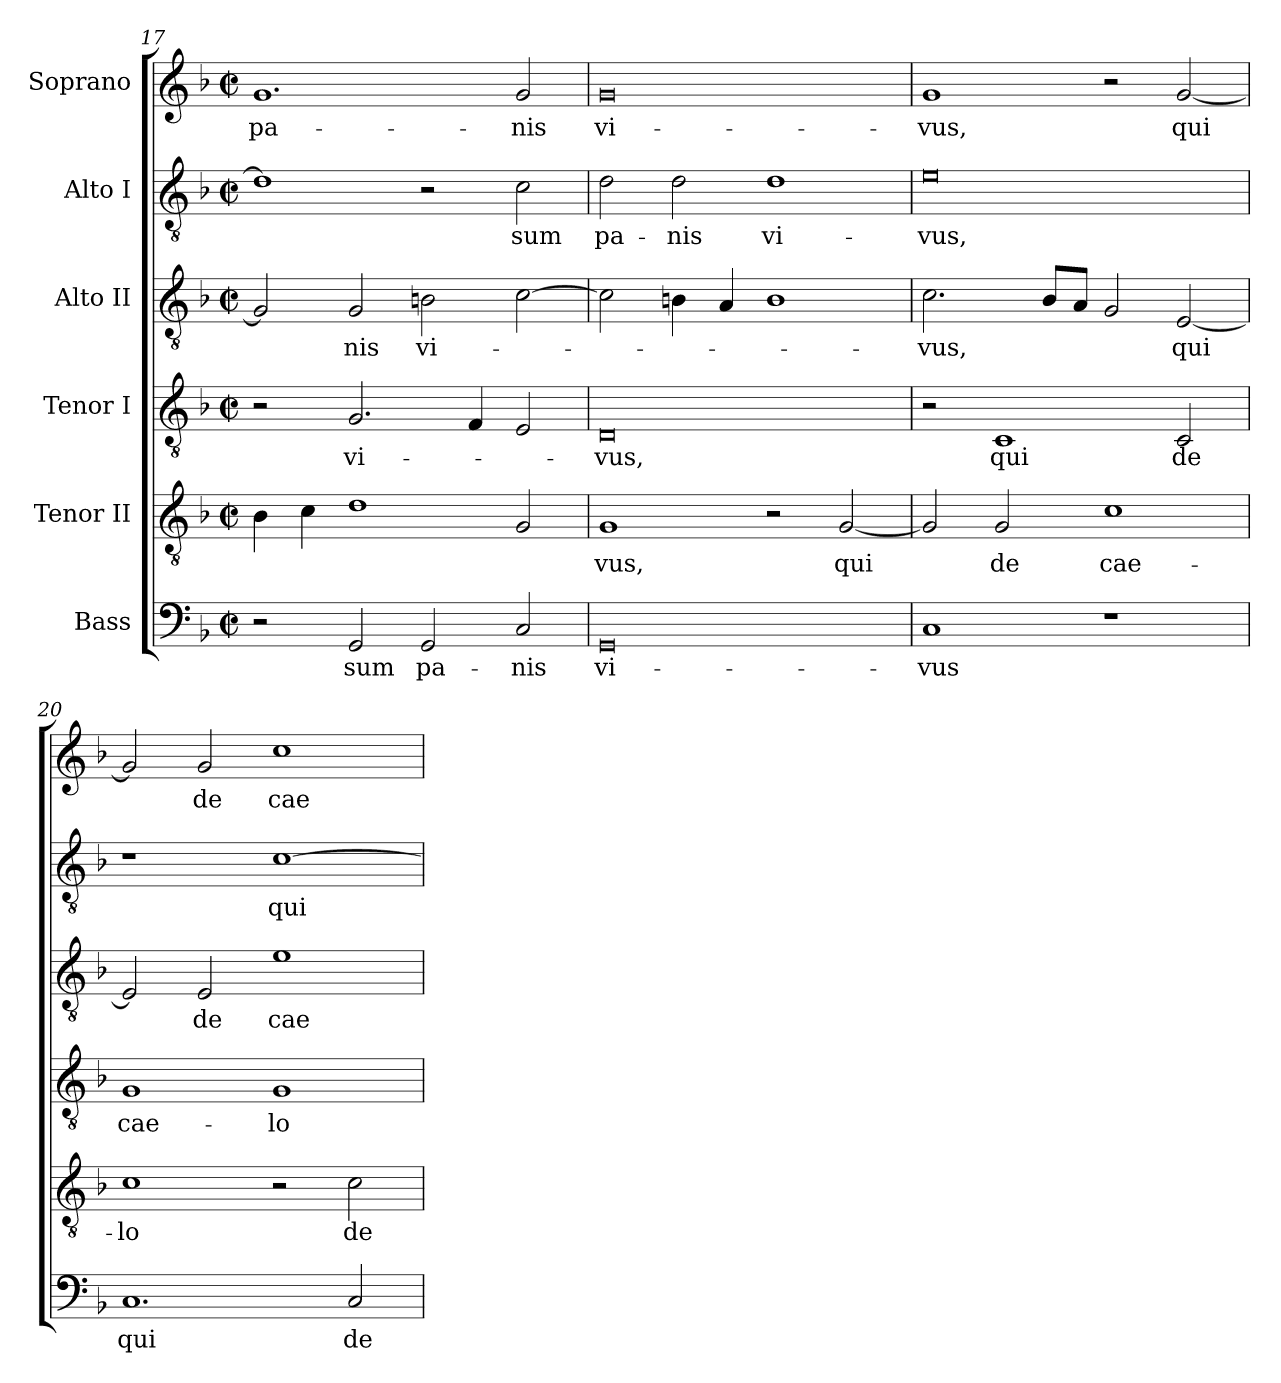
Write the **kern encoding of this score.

**kern	**text	**kern	**text	**kern	**text	**kern	**text	**kern	**text	**kern	**text
*part6	*part6	*part5	*part5	*part4	*part4	*part3	*part3	*part2	*part2	*part1	*part1
*staff6	*staff6	*staff5	*staff5	*staff4	*staff4	*staff3	*staff3	*staff2	*staff2	*staff1	*staff1
*I"Bass	*	*I"Tenor II	*	*I"Tenor I	*	*I"Alto II	*	*I"Alto I	*	*I"Soprano	*
!!LO:PB:g=z
*clefF4	*	*clefGv2	*	*clefGv2	*	*clefGv2	*	*clefGv2	*	*clefG2	*
*k[b-]	*	*k[b-]	*	*k[b-]	*	*k[b-]	*	*k[b-]	*	*k[b-]	*
*F:	*	*F:	*	*F:	*	*F:	*	*F:	*	*F:	*
*M2/2	*	*M2/2	*	*M2/2	*	*M2/2	*	*M2/2	*	*M2/2	*
*met(c|)	*	*met(c|)	*	*met(c|)	*	*met(c|)	*	*met(c|)	*	*met(c|)	*
=17	=17	=17	=17	=17	=17	=17	=17	=17	=17	=17	=17
!	!	!	!	!	!	!	!	!	!	!	!LO:LY:b:color=#000000
2r	.	4B-i\	.	2r	.	2Gi/]	.	1di]	.	1.gi	pa-
.	.	4ci\	.	.	.	.	.	.	.	.	.
!	!LO:LY:b:color=#000000	!	!	!	!	!	!	!	!	!	!
!	!	!	!	!	!LO:LY:b:color=#000000	!	!	!	!	!	!
!	!	!	!	!	!	!	!LO:LY:b:color=#000000	!	!	!	!
2GGi/	sum	1di	.	2.Gi/	vi-	2Gi/	-nis	.	.	.	.
!	!LO:LY:b:color=#000000	!	!	!	!	!	!	!	!	!	!
!	!	!	!	!	!	!	!LO:LY:b:color=#000000	!	!	!	!
2GGi/	pa-	.	.	.	.	2Bni\	vi-	2r	.	.	.
.	.	.	.	4Fi/	.	.	.	.	.	.	.
!	!LO:LY:b:color=#000000	!	!	!	!	!	!	!	!	!	!
!	!	!	!	!	!	!	!	!	!LO:LY:b:color=#000000	!	!
!	!	!	!	!	!	!	!	!	!	!	!LO:LY:b:color=#000000
2Ci/	-nis	2Gi/	.	2Ei/	.	[>2ci\	.	2ci\	sum	2gi/	-nis
=18	=18	=18	=18	=18	=18	=18	=18	=18	=18	=18	=18
!	!LO:LY:b:color=#000000	!	!	!	!	!	!	!	!	!	!
!	!	!	!LO:LY:b:color=#000000	!	!	!	!	!	!	!	!
!	!	!	!	!	!LO:LY:b:color=#000000	!	!	!	!	!	!
!	!	!	!	!	!	!	!	!	!LO:LY:b:color=#000000	!	!
!	!	!	!	!	!	!	!	!	!	!	!LO:LY:b:color=#000000
0GGi	vi-	1Gi	-vus,	0Di	-vus,	2ci\]	.	2di\	pa-	0gi	vi-
!	!	!	!	!	!	!	!	!	!LO:LY:b:color=#000000	!	!
.	.	.	.	.	.	4Bni\	.	2di\	-nis	.	.
.	.	.	.	.	.	4Ai/	.	.	.	.	.
!	!	!	!	!	!	!	!	!	!LO:LY:b:color=#000000	!	!
.	.	2r	.	.	.	1Bi	.	1di	vi-	.	.
!	!	!	!LO:LY:b:color=#000000	!	!	!	!	!	!	!	!
.	.	[<2Gi/	qui	.	.	.	.	.	.	.	.
=19	=19	=19	=19	=19	=19	=19	=19	=19	=19	=19	=19
!	!LO:LY:b:color=#000000	!	!	!	!	!	!	!	!	!	!
!	!	!	!	!	!	!	!LO:LY:b:color=#000000	!	!	!	!
!	!	!	!	!	!	!	!	!	!LO:LY:b:color=#000000	!	!
!	!	!	!	!	!	!	!	!	!	!	!LO:LY:b:color=#000000
1Ci	-vus	2Gi/]	.	2r	.	2.ci\	-vus,	0ei	-vus,	1gi	-vus,
!	!	!	!LO:LY:b:color=#000000	!	!	!	!	!	!	!	!
!	!	!	!	!	!LO:LY:b:color=#000000	!	!	!	!	!	!
.	.	2Gi/	de	1Ci	qui	.	.	.	.	.	.
.	.	.	.	.	.	8B-i/L	.	.	.	.	.
.	.	.	.	.	.	8Ai/J	.	.	.	.	.
!	!	!	!LO:LY:b:color=#000000	!	!	!	!	!	!	!	!
1r	.	1ci	cae-	.	.	2Gi/	.	.	.	2r	.
!	!	!	!	!	!LO:LY:b:color=#000000	!	!	!	!	!	!
!	!	!	!	!	!	!	!LO:LY:b:color=#000000	!	!	!	!
!	!	!	!	!	!	!	!	!	!	!	!LO:LY:b:color=#000000
.	.	.	.	2Ci/	de	[<2Ei/	qui	.	.	[<2gi/	qui
=20	=20	=20	=20	=20	=20	=20	=20	=20	=20	=20	=20
!	!LO:LY:b:color=#000000	!	!	!	!	!	!	!	!	!	!
!	!	!	!LO:LY:b:color=#000000	!	!	!	!	!	!	!	!
!	!	!	!	!	!LO:LY:b:color=#000000	!	!	!	!	!	!
1.Ci	qui	1ci	-lo	1Gi	cae-	2Ei/]	.	1r	.	2gi/]	.
!	!	!	!	!	!	!	!LO:LY:b:color=#000000	!	!	!	!
!	!	!	!	!	!	!	!	!	!	!	!LO:LY:b:color=#000000
.	.	.	.	.	.	2Ei/	de	.	.	2gi/	de
!	!	!	!	!	!LO:LY:b:color=#000000	!	!	!	!	!	!
!	!	!	!	!	!	!	!LO:LY:b:color=#000000	!	!	!	!
!	!	!	!	!	!	!	!	!	!LO:LY:b:color=#000000	!	!
!	!	!	!	!	!	!	!	!	!	!	!LO:LY:b:color=#000000
.	.	2r	.	1Gi	-lo	1ei	cae-	[>1ci	qui	1cci	cae-
!	!LO:LY:b:color=#000000	!	!	!	!	!	!	!	!	!	!
!	!	!	!LO:LY:b:color=#000000	!	!	!	!	!	!	!	!
2Ci/	de	2ci\	de-	.	.	.	.	.	.	.	.
=	=	=	=	=	=	=	=	=	=	=	=
*-	*-	*-	*-	*-	*-	*-	*-	*-	*-	*-	*-
